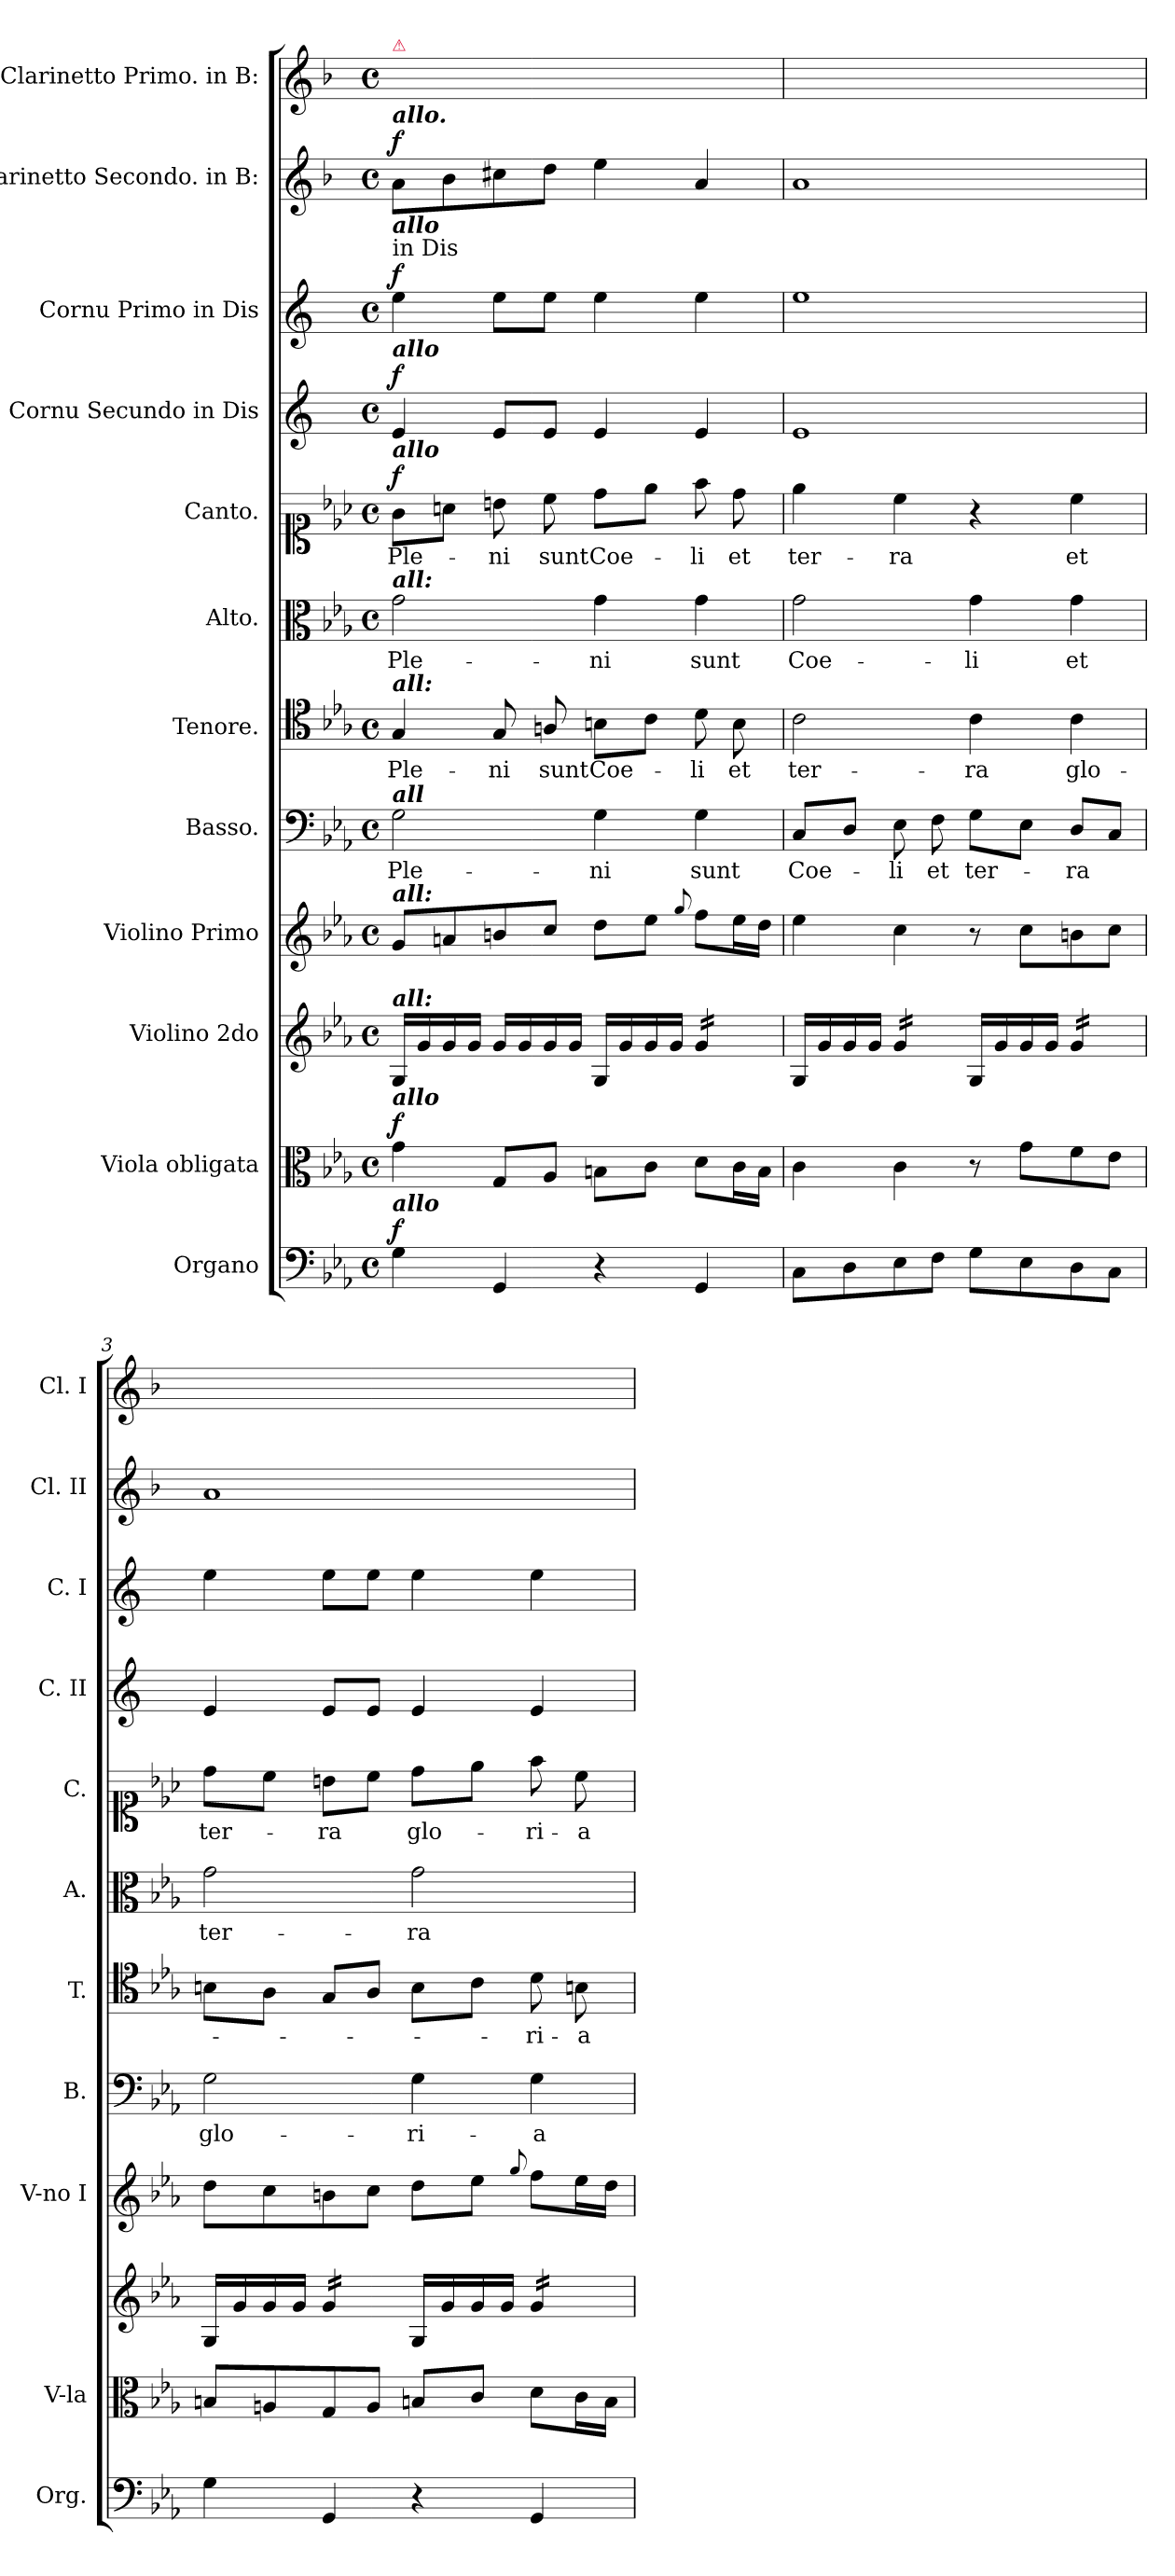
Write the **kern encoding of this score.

**kern	**dynam	**kern	**dynam	**kern	**kern	**kern	**text	**kern	**text	**kern	**text	**kern	**text	**dynam	**kern	**dynam	**kern	**dynam	**kern	**dynam	**kern
*part12	*part12	*part11	*part11	*part10	*part9	*part8	*part8	*part7	*part7	*part6	*part6	*part5	*part5	*part5	*part4	*part4	*part3	*part3	*part2	*part2	*part1
*staff12	*staff12	*staff11	*staff11	*staff10	*staff9	*staff8	*staff8	*staff7	*staff7	*staff6	*staff6	*staff5	*staff5	*staff5	*staff4	*staff4	*staff3	*staff3	*staff2	*staff2	*staff1
*I"Organo	*	*I"Viola obligata	*	*I"Violino 2do	*I"Violino Primo	*I"Basso.	*	*I"Tenore.	*	*I"Alto.	*	*I"Canto.	*	*	*I"Cornu Secundo in Dis	*	*I"Cornu Primo in Dis	*	*I"Clarinetto Secondo. in B:	*	*I"Clarinetto Primo. in B:
*I'Org.	*	*I'V-la	*	*	*I'V-no I	*I'B.	*	*I'T.	*	*I'A.	*	*I'C.	*	*	*I'C. II	*	*I'C. I	*	*I'Cl. II	*	*I'Cl. I
*clefF4	*	*clefC3	*	*clefG2	*clefG2	*clefF4	*	*clefC4	*	*clefC3	*	*clefC1	*	*	*clefG2	*	*clefG2	*	*clefG2	*	*clefG2
*	*	*	*	*	*	*	*	*	*	*	*	*	*	*	*ITrd5c9	*	*ITrd5c9	*	*ITrd1c2	*	*ITrd1c2
*k[b-e-a-]	*	*k[b-e-a-]	*	*k[b-e-a-]	*k[b-e-a-]	*k[b-e-a-]	*	*k[b-e-a-]	*	*k[b-e-a-]	*	*k[b-e-a-]	*	*	*k[b-e-a-]	*	*k[b-e-a-]	*	*k[b-e-a-]	*	*k[b-e-a-]
*E-:	*	*E-:	*	*E-:	*E-:	*E-:	*	*E-:	*	*E-:	*	*E-:	*	*	*E-:	*	*E-:	*	*E-:	*	*E-:
*M4/4	*	*M4/4	*	*M4/4	*M4/4	*M4/4	*	*M4/4	*	*M4/4	*	*M4/4	*	*	*M4/4	*	*M4/4	*	*M4/4	*	*M4/4
*met(c)	*	*met(c)	*	*met(c)	*met(c)	*met(c)	*	*met(c)	*	*met(c)	*	*met(c)	*	*	*met(c)	*	*met(c)	*	*met(c)	*	*met(c)
=1	=1	=1	=1	=1	=1	=1	=1	=1	=1	=1	=1	=1	=1	=1	=1	=1	=1	=1	=1	=1	=1
!	!	!	!	!	!	!	!	!	!	!	!	!	!	!	!	!	!	!	!	!	!LO:TX:a:color=crimson:t=⚠
!	!	!	!	!	!	!	!	!	!	!	!	!	!	!	!	!	!	!	!LO:TX:a:Bi:t=allo.	!	!
!	!	!	!	!	!	!	!	!	!	!	!	!	!	!	!	!	!LO:TX:a:t=in Dis	!	!	!	!
!	!	!	!	!	!	!	!	!	!	!	!	!	!	!	!	!	!LO:TX:a:Bi:t=allo	!	!	!	!
!	!	!	!	!	!	!	!	!	!	!	!	!	!	!	!LO:TX:a:Bi:t=allo	!	!	!	!	!	!
!	!	!	!	!	!	!	!	!	!	!	!	!LO:TX:a:Bi:t=allo	!	!	!	!	!	!	!	!	!
!	!	!	!	!	!	!	!	!	!	!LO:TX:a:Bi:t=all&colon;	!	!	!	!	!	!	!	!	!	!	!
!	!	!	!	!	!	!	!	!LO:TX:a:Bi:t=all&colon;	!	!	!	!	!	!	!	!	!	!	!	!	!
!	!	!	!	!	!	!LO:TX:a:Bi:t=all	!	!	!	!	!	!	!	!	!	!	!	!	!	!	!
!	!	!	!	!	!LO:TX:a:Bi:t=all&colon;	!	!	!	!	!	!	!	!	!	!	!	!	!	!	!	!
!	!	!	!	!LO:TX:a:Bi:t=all&colon;	!	!	!	!	!	!	!	!	!	!	!	!	!	!	!	!	!
!	!	!LO:TX:a:Bi:t=allo	!	!	!	!	!	!	!	!	!	!	!	!	!	!	!	!	!	!	!
!LO:TX:a:Bi:t=allo	!	!	!	!	!	!	!	!	!	!	!	!	!	!	!	!	!	!	!	!	!
!	!LO:DY:a	!	!LO:DY:a	!	!	!	!	!	!	!	!	!	!	!LO:DY:a	!	!LO:DY:a	!	!LO:DY:a	!	!LO:DY:a	!
4G\	f	4g\	f	16G/LL	8g/L	2G\	Ple-	4G/	Ple-	2g\	Ple-	8g\L	Ple-	f	4G/	f	4g\	f	8g\L	f	1ryy
.	.	.	.	16g/	.	.	.	.	.	.	.	.	.	.	.	.	.	.	.	.	.
.	.	.	.	16g/	8an/	.	.	.	.	.	.	8an\J	.	.	.	.	.	.	8a-\	.	.
.	.	.	.	16g/JJ	.	.	.	.	.	.	.	.	.	.	.	.	.	.	.	.	.
4GG/	.	8G/L	.	16g/LL	8bn/	.	.	8G/	-ni	.	.	8bn\	-ni	.	8G/L	.	8g\L	.	8bn\	.	.
.	.	.	.	16g/	.	.	.	.	.	.	.	.	.	.	.	.	.	.	.	.	.
.	.	8A-/J	.	16g/	8cc/J	.	.	8An/	sunt	.	.	8cc\	sunt	.	8G/J	.	8g\J	.	8cc\J	.	.
.	.	.	.	16g/JJ	.	.	.	.	.	.	.	.	.	.	.	.	.	.	.	.	.
4r	.	8Bn\L	.	16G/LL	8dd\L	4G\	-ni	8Bn\L	Coe-	4g\	-ni	8dd\L	Coe-	.	4G/	.	4g\	.	4dd\	.	.
.	.	.	.	16g/	.	.	.	.	.	.	.	.	.	.	.	.	.	.	.	.	.
.	.	8c\J	.	16g/	8ee-\J	.	.	8c\J	.	.	.	8ee-\J	.	.	.	.	.	.	.	.	.
.	.	.	.	16g/JJ	.	.	.	.	.	.	.	.	.	.	.	.	.	.	.	.	.
.	.	.	.	.	8qqgg/	.	.	.	.	.	.	.	.	.	.	.	.	.	.	.	.
*	*	*	*	*tremolo	*	*	*	*	*	*	*	*	*	*	*	*	*	*	*	*	*
4GG/	.	8d\L	.	16g/LL	8ff\L	4G\	sunt	8d\	-li	4g\	sunt	8ff\	-li	.	4G/	.	4g\	.	4g/	.	.
.	.	.	.	16g/	.	.	.	.	.	.	.	.	.	.	.	.	.	.	.	.	.
.	.	16c\L	.	16g/	16ee-\L	.	.	8B\	et	.	.	8dd\	et	.	.	.	.	.	.	.	.
.	.	16B\JJ	.	16g/JJ	16dd\JJ	.	.	.	.	.	.	.	.	.	.	.	.	.	.	.	.
*	*	*	*	*Xtremolo	*	*	*	*	*	*	*	*	*	*	*	*	*	*	*	*	*
=2	=2	=2	=2	=2	=2	=2	=2	=2	=2	=2	=2	=2	=2	=2	=2	=2	=2	=2	=2	=2	=2
8C\L	.	4c\	.	16G/LL	4ee-\	8C/L	Coe-	2c\	ter-	2g\	Coe-	4ee-\	ter-	.	1G	.	1g	.	1g	.	1ryy
.	.	.	.	16g/	.	.	.	.	.	.	.	.	.	.	.	.	.	.	.	.	.
8D\	.	.	.	16g/	.	8D/J	.	.	.	.	.	.	.	.	.	.	.	.	.	.	.
.	.	.	.	16g/JJ	.	.	.	.	.	.	.	.	.	.	.	.	.	.	.	.	.
*	*	*	*	*tremolo	*	*	*	*	*	*	*	*	*	*	*	*	*	*	*	*	*
8E-\	.	4c\	.	16g/LL	4cc\	8E-\	-li	.	.	.	.	4cc\	-ra	.	.	.	.	.	.	.	.
.	.	.	.	16g/	.	.	.	.	.	.	.	.	.	.	.	.	.	.	.	.	.
8F\J	.	.	.	16g/	.	8F\	et	.	.	.	.	.	.	.	.	.	.	.	.	.	.
.	.	.	.	16g/JJ	.	.	.	.	.	.	.	.	.	.	.	.	.	.	.	.	.
*	*	*	*	*Xtremolo	*	*	*	*	*	*	*	*	*	*	*	*	*	*	*	*	*
8G\L	.	8r	.	16G/LL	8r	8G\L	ter-	4c\	-ra	4g\	-li	4r	.	.	.	.	.	.	.	.	.
.	.	.	.	16g/	.	.	.	.	.	.	.	.	.	.	.	.	.	.	.	.	.
8E-\	.	8g\L	.	16g/	8cc\L	8E-\J	.	.	.	.	.	.	.	.	.	.	.	.	.	.	.
.	.	.	.	16g/JJ	.	.	.	.	.	.	.	.	.	.	.	.	.	.	.	.	.
*	*	*	*	*tremolo	*	*	*	*	*	*	*	*	*	*	*	*	*	*	*	*	*
8D\	.	8f\	.	16g/LL	8bn\	8D/L	-ra	4c\	glo-	4g\	et	4cc\	et	.	.	.	.	.	.	.	.
.	.	.	.	16g/	.	.	.	.	.	.	.	.	.	.	.	.	.	.	.	.	.
8C\J	.	8e-\J	.	16g/	8cc\J	8C/J	.	.	.	.	.	.	.	.	.	.	.	.	.	.	.
.	.	.	.	16g/JJ	.	.	.	.	.	.	.	.	.	.	.	.	.	.	.	.	.
*	*	*	*	*Xtremolo	*	*	*	*	*	*	*	*	*	*	*	*	*	*	*	*	*
=3	=3	=3	=3	=3	=3	=3	=3	=3	=3	=3	=3	=3	=3	=3	=3	=3	=3	=3	=3	=3	=3
4G\	.	8Bn/L	.	16G/LL	8dd\L	2G\	glo-	8Bn\L	.	2g\	ter-	8dd\L	ter-	.	4G/	.	4g\	.	1g	.	1ryy
.	.	.	.	16g/	.	.	.	.	.	.	.	.	.	.	.	.	.	.	.	.	.
.	.	8An/	.	16g/	8cc\	.	.	8A-\J	.	.	.	8cc\J	.	.	.	.	.	.	.	.	.
.	.	.	.	16g/JJ	.	.	.	.	.	.	.	.	.	.	.	.	.	.	.	.	.
*	*	*	*	*tremolo	*	*	*	*	*	*	*	*	*	*	*	*	*	*	*	*	*
4GG/	.	8G/	.	16g/LL	8bn\	.	.	8G/L	.	.	.	8bn\L	-ra	.	8G/L	.	8g\L	.	.	.	.
.	.	.	.	16g/	.	.	.	.	.	.	.	.	.	.	.	.	.	.	.	.	.
.	.	8A/J	.	16g/	8cc\J	.	.	8A-/J	.	.	.	8cc\J	.	.	8G/J	.	8g\J	.	.	.	.
.	.	.	.	16g/JJ	.	.	.	.	.	.	.	.	.	.	.	.	.	.	.	.	.
*	*	*	*	*Xtremolo	*	*	*	*	*	*	*	*	*	*	*	*	*	*	*	*	*
4r	.	8Bn/L	.	16G/LL	8dd\L	4G\	-ri-	8B\L	.	2g\	-ra	8dd\L	glo-	.	4G/	.	4g\	.	.	.	.
.	.	.	.	16g/	.	.	.	.	.	.	.	.	.	.	.	.	.	.	.	.	.
.	.	8c/J	.	16g/	8ee-\J	.	.	8c\J	.	.	.	8ee-\J	.	.	.	.	.	.	.	.	.
.	.	.	.	16g/JJ	.	.	.	.	.	.	.	.	.	.	.	.	.	.	.	.	.
.	.	.	.	.	8qqgg/	.	.	.	.	.	.	.	.	.	.	.	.	.	.	.	.
*	*	*	*	*tremolo	*	*	*	*	*	*	*	*	*	*	*	*	*	*	*	*	*
4GG/	.	8d\L	.	16g/LL	8ff\L	4G\	-a	8d\	-ri-	.	.	8ff\	-ri-	.	4G/	.	4g\	.	.	.	.
.	.	.	.	16g/	.	.	.	.	.	.	.	.	.	.	.	.	.	.	.	.	.
.	.	16c\L	.	16g/	16ee-\L	.	.	8Bn\	-a	.	.	8cc\	-a	.	.	.	.	.	.	.	.
.	.	16B\JJ	.	16g/JJ	16dd\JJ	.	.	.	.	.	.	.	.	.	.	.	.	.	.	.	.
*	*	*	*	*Xtremolo	*	*	*	*	*	*	*	*	*	*	*	*	*	*	*	*	*
=	=	=	=	=	=	=	=	=	=	=	=	=	=	=	=	=	=	=	=	=	=
*-	*-	*-	*-	*-	*-	*-	*-	*-	*-	*-	*-	*-	*-	*-	*-	*-	*-	*-	*-	*-	*-
